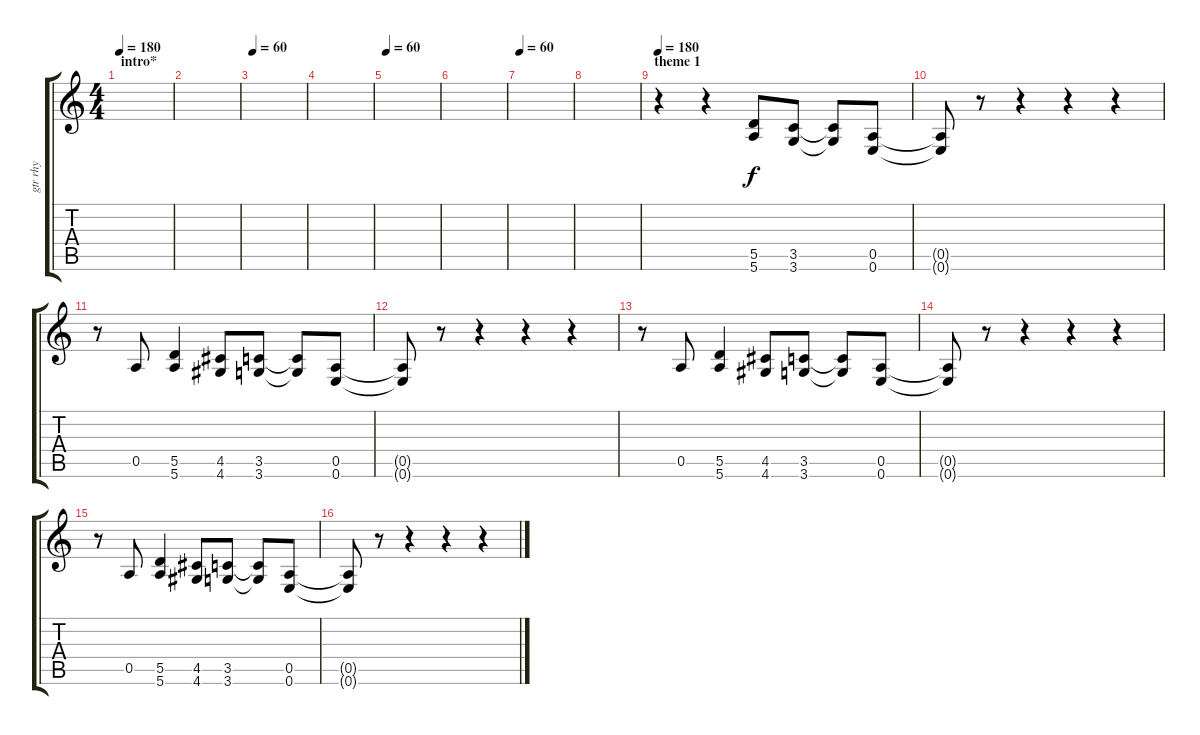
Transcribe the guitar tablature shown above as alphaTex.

\track ("gtr rhy" "gtr rhy") {instrument distortionguitar}
\staff {score tabs}
\tuning (E4 B3 G3 D3 A2 E2) {hide}
\ts (4 4)
\section ("" "intro*")
\tempo 180
\tempo 60
\tempo 180
\clef g2
\ks c
|
|
\tempo 60
|
|
\tempo 60
|
|
\tempo 60
|
|
\section ("" "theme 1")
\tempo 180
r.4 r.4 (5.5 5.6).8 (3.5 3.6).8 (3.5{t} 3.6{t}).8 (0.5 0.6).8 |
(0.5{t} 0.6{t}).8 r.8 r.4 r.4 r.4 |
r.8 0.5.8 (5.5 5.6).4 (4.5 4.6).8 (3.5 3.6).8 (3.5{t} 3.6{t}).8 (0.5 0.6).8 |
(0.5{t} 0.6{t}).8 r.8 r.4 r.4 r.4 |
r.8 0.5.8 (5.5 5.6).4 (4.5 4.6).8 (3.5 3.6).8 (3.5{t} 3.6{t}).8 (0.5 0.6).8 |
(0.5{t} 0.6{t}).8 r.8 r.4 r.4 r.4 |
r.8 0.5.8 (5.5 5.6).4 (4.5 4.6).8 (3.5 3.6).8 (3.5{t} 3.6{t}).8 (0.5 0.6).8 |
(0.5{t} 0.6{t}).8 r.8 r.4 r.4 r.4
